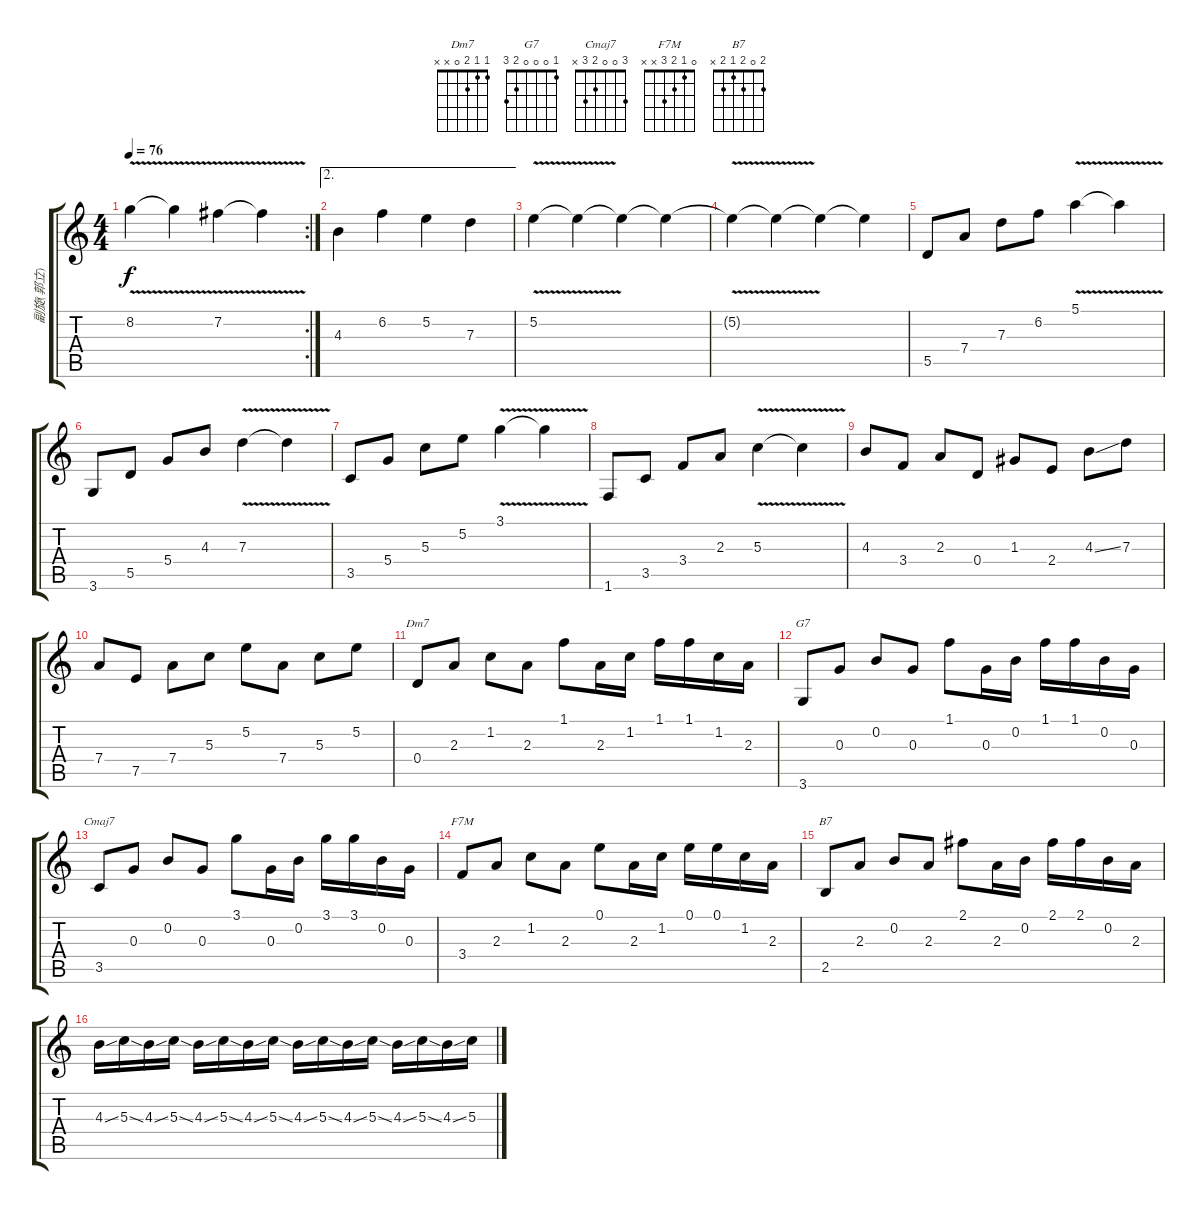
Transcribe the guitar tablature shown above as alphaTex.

\track ("副旋(郭立)" "副旋(郭立)") {instrument acousticguitarnylon}
\staff {score tabs}
\tuning (E4 B3 G3 D3 A2 E2) {hide}
\chord ("Dm7" 1 1 2 0 x x)
\chord ("G7" 1 0 0 0 2 3)
\chord ("Cmaj7" 3 0 0 2 3 x)
\chord ("F7M" 0 1 2 3 x x)
\chord ("B7" 2 0 2 1 2 x)
\rc 2
\ts (4 4)
\tempo 76
\clef g2
\ks c
8.2{v}.4{dy f} 8.2{t}.4 7.2{v}.4 7.2{t}.4 |
\ae 2
4.3.4 6.2.4 5.2.4 7.3.4 |
5.2{v}.4 5.2{t}.4 5.2{t}.4 5.2{t}.4 |
5.2{v t}.4 5.2{t}.4 5.2{t}.4 5.2{t}.4 |
5.5.8 7.4.8 7.3.8 6.2.8 5.1{v}.4 5.1{t}.4 |
3.6.8 5.5.8 5.4.8 4.3.8 7.3{v}.4 7.3{t}.4 |
3.5.8 5.4.8 5.3.8 5.2.8 3.1{v}.4 3.1{t}.4 |
1.6.8 3.5.8 3.4.8 2.3.8 5.3{v}.4 5.3{t}.4 |
4.3.8 3.4.8 2.3.8 0.4.8 1.3.8 2.4.8 4.3{ss}.8 7.3.8 |
7.4.8 7.5.8 7.4.8 5.3.8 5.2.8 7.4.8 5.3.8 5.2.8 |
0.4.8{ch "Dm7"} 2.3.8 1.2.8 2.3.8 1.1.8 2.3.16 1.2.16 1.1.16 1.1.16 1.2.16 2.3.16 |
3.6.8{ch "G7"} 0.3.8 0.2.8 0.3.8 1.1.8 0.3.16 0.2.16 1.1.16 1.1.16 0.2.16 0.3.16 |
3.5.8{ch "Cmaj7"} 0.3.8 0.2.8 0.3.8 3.1.8 0.3.16 0.2.16 3.1.16 3.1.16 0.2.16 0.3.16 |
3.4.8{ch "F7M"} 2.3.8 1.2.8 2.3.8 0.1.8 2.3.16 1.2.16 0.1.16 0.1.16 1.2.16 2.3.16 |
2.5.8{ch "B7"} 2.3.8 0.2.8 2.3.8 2.1.8 2.3.16 0.2.16 2.1.16 2.1.16 0.2.16 2.3.16 |
4.3{ss}.16 5.3{ss}.16 4.3{ss}.16 5.3{ss}.16 4.3{ss}.16 5.3{ss}.16 4.3{ss}.16 5.3{ss}.16 4.3{ss}.16 5.3{ss}.16 4.3{ss}.16 5.3{ss}.16 4.3{ss}.16 5.3{ss}.16 4.3{ss}.16 5.3.16
